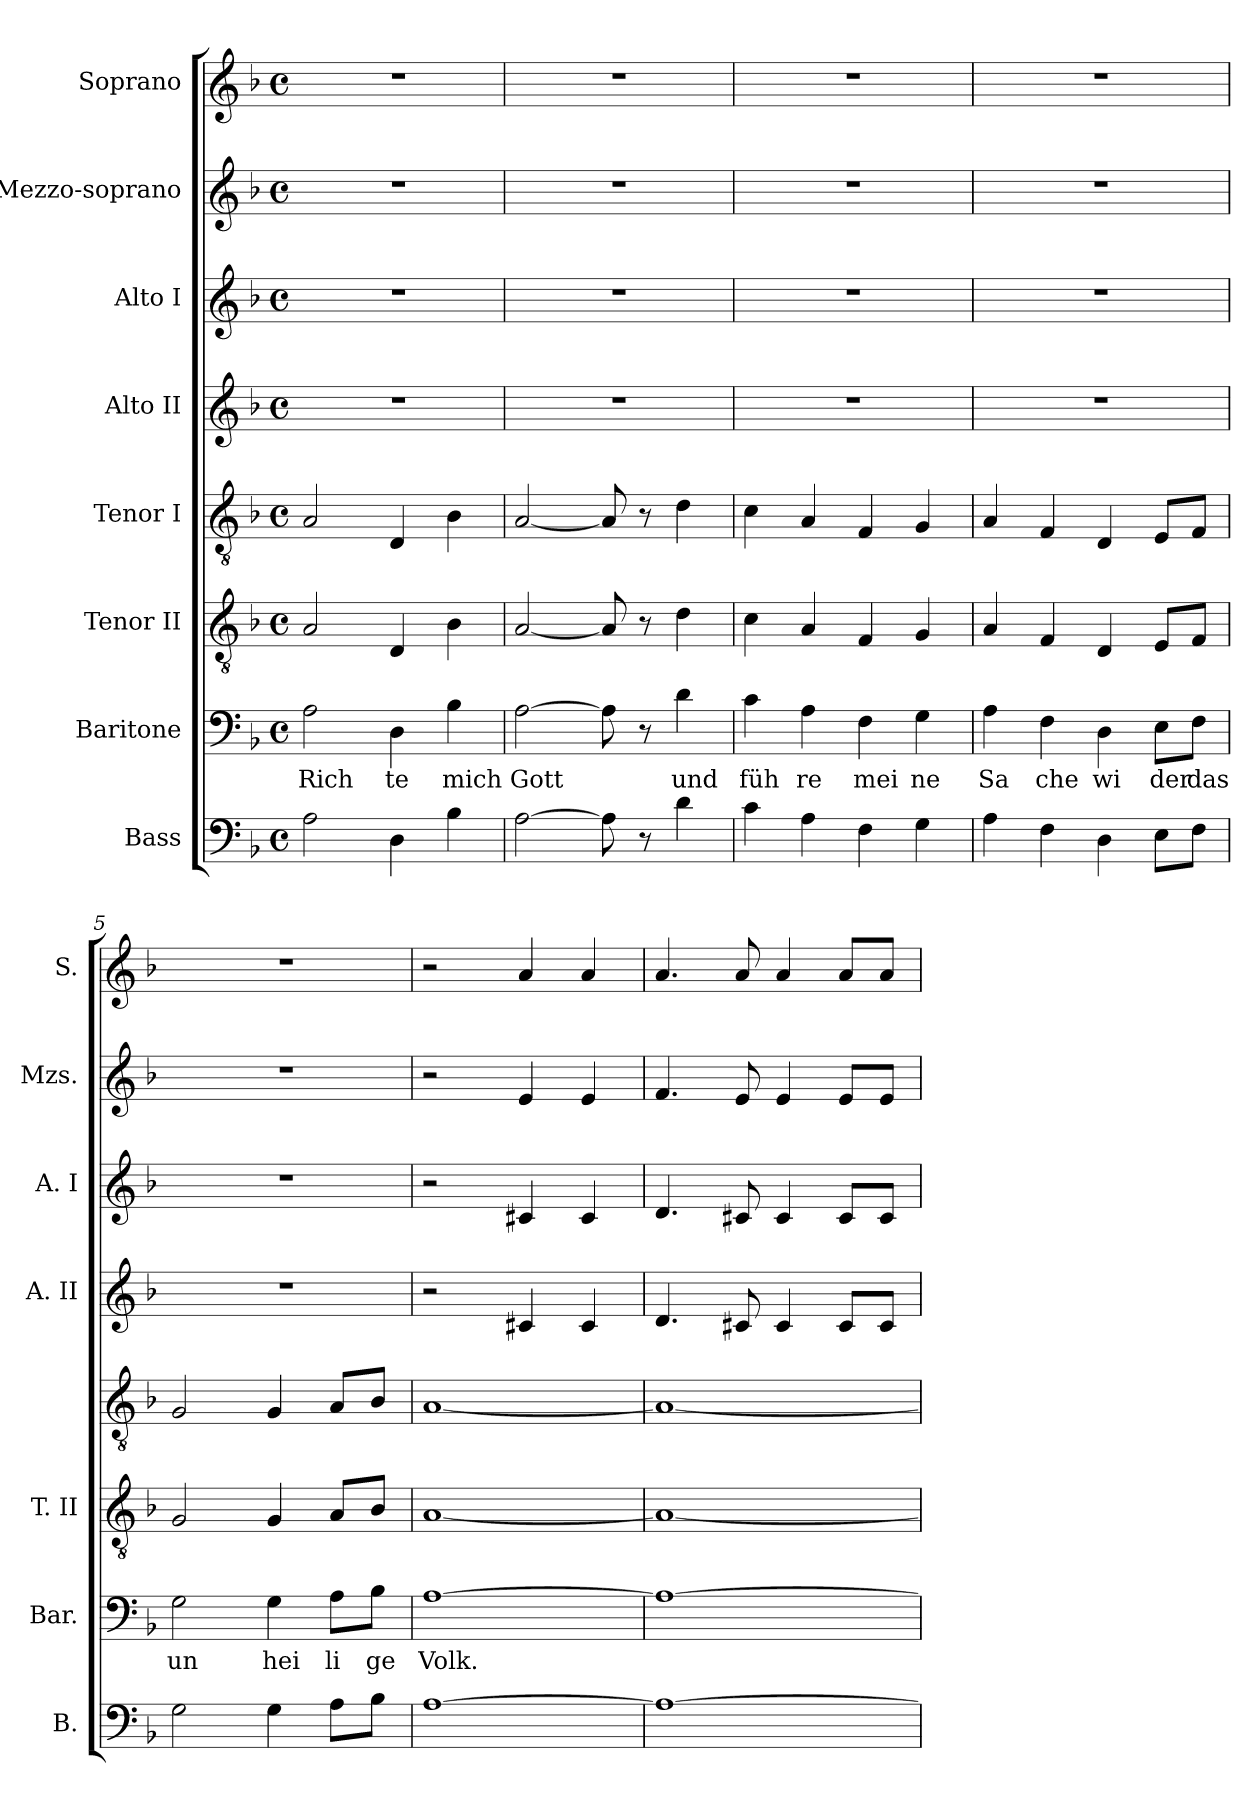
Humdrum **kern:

**kern	**kern	**text	**kern	**kern	**kern	**kern	**kern	**kern
*part8	*part7	*part7	*part6	*part5	*part4	*part3	*part2	*part1
*staff8	*staff7	*staff7	*staff6	*staff5	*staff4	*staff3	*staff2	*staff1
*I"Bass	*I"Baritone	*	*I"Tenor II	*I"Tenor I	*I"Alto II	*I"Alto I	*I"Mezzo-soprano	*I"Soprano
*I'B.	*I'Bar.	*	*I'T. II	*	*I'A. II	*I'A. I	*I'Mzs.	*I'S.
*clefF4	*clefF4	*	*clefGv2	*clefGv2	*clefG2	*clefG2	*clefG2	*clefG2
*k[b-]	*k[b-]	*	*k[b-]	*k[b-]	*k[b-]	*k[b-]	*k[b-]	*k[b-]
*M4/4	*M4/4	*	*M4/4	*M4/4	*M4/4	*M4/4	*M4/4	*M4/4
*met(c)	*met(c)	*	*met(c)	*met(c)	*met(c)	*met(c)	*met(c)	*met(c)
=1	=1	=1	=1	=1	=1	=1	=1	=1
2A\	2A\	Rich	2A/	2A/	1r	1r	1r	1r
4D\	4D\	te	4D/	4D/	.	.	.	.
4B-\	4B-\	mich	4B-\	4B-\	.	.	.	.
=2	=2	=2	=2	=2	=2	=2	=2	=2
[2A\	[2A\	Gott	[2A/	[2A/	1r	1r	1r	1r
8A\]	8A\]	.	8A/]	8A/]	.	.	.	.
8r	8r	.	8r	8r	.	.	.	.
4d\	4d\	und	4d\	4d\	.	.	.	.
=3	=3	=3	=3	=3	=3	=3	=3	=3
4c\	4c\	füh	4c\	4c\	1r	1r	1r	1r
4A\	4A\	re	4A/	4A/	.	.	.	.
4F\	4F\	mei	4F/	4F/	.	.	.	.
4G\	4G\	ne	4G/	4G/	.	.	.	.
=4	=4	=4	=4	=4	=4	=4	=4	=4
4A\	4A\	Sa	4A/	4A/	1r	1r	1r	1r
4F\	4F\	che	4F/	4F/	.	.	.	.
4D\	4D\	wi	4D/	4D/	.	.	.	.
8E\L	8E\L	der	8E/L	8E/L	.	.	.	.
8F\J	8F\J	das	8F/J	8F/J	.	.	.	.
!!LO:PB:g=z
=5	=5	=5	=5	=5	=5	=5	=5	=5
2G\	2G\	un	2G/	2G/	1r	1r	1r	1r
4G\	4G\	hei	4G/	4G/	.	.	.	.
8A\L	8A\L	li	8A/L	8A/L	.	.	.	.
8B-\J	8B-\J	ge	8B-/J	8B-/J	.	.	.	.
=6	=6	=6	=6	=6	=6	=6	=6	=6
[1A	[1A	Volk.	[1A	[1A	2r	2r	2r	2r
.	.	.	.	.	4c#X/	4c#X/	4e/	4a/
.	.	.	.	.	4c#/	4c#/	4e/	4a/
=7	=7	=7	=7	=7	=7	=7	=7	=7
1A_	1A_	.	1A_	1A_	4.d/	4.d/	4.f/	4.a/
.	.	.	.	.	8c#X/	8c#X/	8e/	8a/
.	.	.	.	.	4c#/	4c#/	4e/	4a/
.	.	.	.	.	8c#/L	8c#/L	8e/L	8a/L
.	.	.	.	.	8c#/J	8c#/J	8e/J	8a/J
=	=	=	=	=	=	=	=	=
*-	*-	*-	*-	*-	*-	*-	*-	*-
